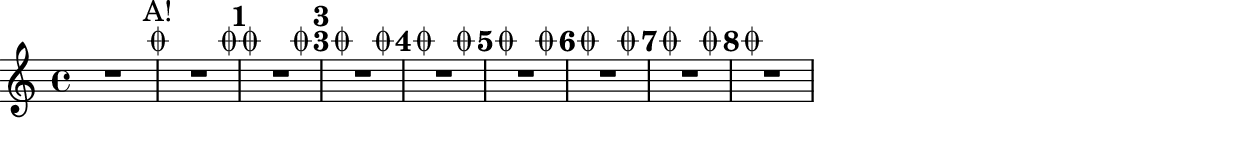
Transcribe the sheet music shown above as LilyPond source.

%% Generated by lilypond-book
%% Options: [exampleindent=10.16\mm,indent=0\mm,line-width=160\mm]
\include "lilypond-book-preamble.ly"


% ****************************************************************
% Start cut-&-pastable-section
% ****************************************************************

#(ly:set-option 'eps-box-padding 3.000000)



\paper {
  indent = 0\mm
  line-width = 160\mm
  % offset the left padding, also add 1mm as lilypond creates cropped
  % images with a little space on the right
  line-width = #(- line-width (* mm  3.000000) (* mm 1))
}

\layout {
  
}




% ****************************************************************
% ly snippet:
% ****************************************************************
\sourcefilename "/lilypond-2.23.82/input/regression/mark-tracking-conflict-specific-coda-mark.ly"
\sourcefileline 0
\version "2.23.6"
#(ly:set-option 'warning-as-error #t)

\header {
  texidoc = "LilyPond issues warnings when @code{\\codaMark @var{n}}
conflicts with certain other simultaneous marks, and engraves only
the first.

Coda marks 1 to@tie{}3 should appear with various rehearsal marks.
Coda marks 4 to@tie{}8 should appear alone."
}

\layout {
  \context {
    \Score
    rehearsalMarkFormatter = #format-mark-numbers
  }
}

\parallelMusic upper,lower {
  R1 \codaMark 1 |
  R1 \mark "A!" |
  %% no warning

  R1 \codaMark 2 |
  R1 \mark \default |
  %% no warning

  R1 \codaMark 3 |
  R1 \mark 3 |
  %% no warning

  R1 \codaMark 4 |
  R1 \segnoMark \default |
  #(ly:expect-warning (ly:translate-cpp-warning-scheme
                       "conflict with event: `%s'") "coda-mark-event")
  #(ly:expect-warning (ly:translate-cpp-warning-scheme
                       "discarding event: `%s'") "segno-mark-event")

  R1 \codaMark 5 |
  R1 \segnoMark 9 |
  #(ly:expect-warning (ly:translate-cpp-warning-scheme
                       "conflict with event: `%s'") "coda-mark-event")
  #(ly:expect-warning (ly:translate-cpp-warning-scheme
                       "discarding event: `%s'") "segno-mark-event")

  R1 \codaMark 6 |
  R1 \codaMark \default |
  %% no warning

  R1 \codaMark 7 |
  R1 \codaMark 3 |
  #(ly:expect-warning (ly:translate-cpp-warning-scheme
                       "conflict with event: `%s'") "coda-mark-event")
  #(ly:expect-warning (ly:translate-cpp-warning-scheme
                       "discarding event: `%s'") "coda-mark-event")

  R1 \codaMark 8 |
  R1 \sectionLabel "Coda" |
  #(ly:expect-warning (ly:translate-cpp-warning-scheme
                       "conflict with event: `%s'") "coda-mark-event")
  #(ly:expect-warning (ly:translate-cpp-warning-scheme
                       "discarding event: `%s'") "section-label-event")

  R1 |
  R1 |
}

\new Staff <<
  \new Voice \upper
  \new Voice \lower
>>



% ****************************************************************
% end ly snippet
% ****************************************************************
